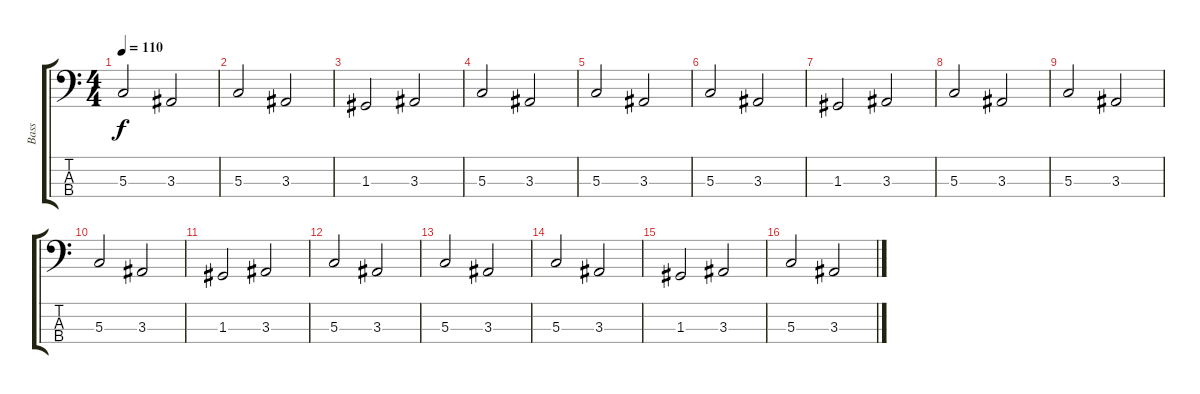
\track ("Bass" "Bass") {instrument electricbassfinger}
\staff {score tabs}
\tuning (F2 C2 G1 C1) {hide}
\ts (4 4)
\tempo 110
\clef f4
\ks c
5.3.2{dy f} 3.3.2 |
5.3.2 3.3.2 |
1.3.2 3.3.2 |
5.3.2 3.3.2 |
5.3.2 3.3.2 |
5.3.2 3.3.2 |
1.3.2 3.3.2 |
5.3.2 3.3.2 |
5.3.2 3.3.2 |
5.3.2 3.3.2 |
1.3.2 3.3.2 |
5.3.2 3.3.2 |
5.3.2 3.3.2 |
5.3.2 3.3.2 |
1.3.2 3.3.2 |
5.3.2 3.3.2
